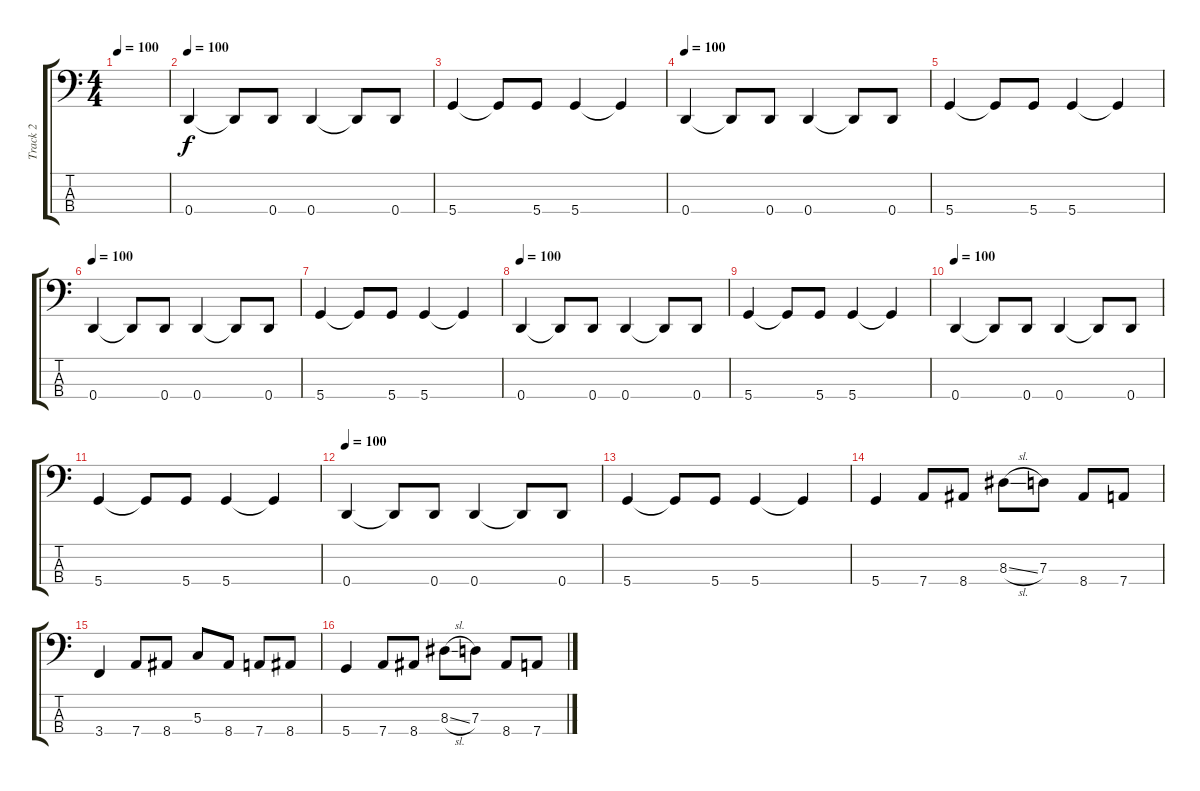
\track ("Track 2" "Track 2") {instrument electricbassfinger}
\staff {score tabs}
\tuning (F2 C2 G1 D1) {hide}
\ts (4 4)
\tempo 100
\tempo 85
\tempo 100
\clef f4
\ks c
|
\tempo 100
0.4.4 0.4{t}.8 0.4.8 0.4.4 0.4{t}.8 0.4.8 |
5.4.4 5.4{t}.8 5.4.8 5.4.4 5.4{t}.4 |
\tempo 100
0.4.4 0.4{t}.8 0.4.8 0.4.4 0.4{t}.8 0.4.8 |
5.4.4 5.4{t}.8 5.4.8 5.4.4 5.4{t}.4 |
\tempo 100
0.4.4 0.4{t}.8 0.4.8 0.4.4 0.4{t}.8 0.4.8 |
5.4.4 5.4{t}.8 5.4.8 5.4.4 5.4{t}.4 |
\tempo 100
0.4.4 0.4{t}.8 0.4.8 0.4.4 0.4{t}.8 0.4.8 |
5.4.4 5.4{t}.8 5.4.8 5.4.4 5.4{t}.4 |
\tempo 100
0.4.4 0.4{t}.8 0.4.8 0.4.4 0.4{t}.8 0.4.8 |
5.4.4 5.4{t}.8 5.4.8 5.4.4 5.4{t}.4 |
\tempo 100
0.4.4 0.4{t}.8 0.4.8 0.4.4 0.4{t}.8 0.4.8 |
5.4.4 5.4{t}.8 5.4.8 5.4.4 5.4{t}.4 |
5.4.4 7.4.8 8.4.8 8.3{sl}.8 7.3.8 8.4.8 7.4.8 |
3.4.4 7.4.8 8.4.8 5.3.8 8.4.8 7.4.8 8.4.8 |
5.4.4 7.4.8 8.4.8 8.3{sl}.8 7.3.8 8.4.8 7.4.8
